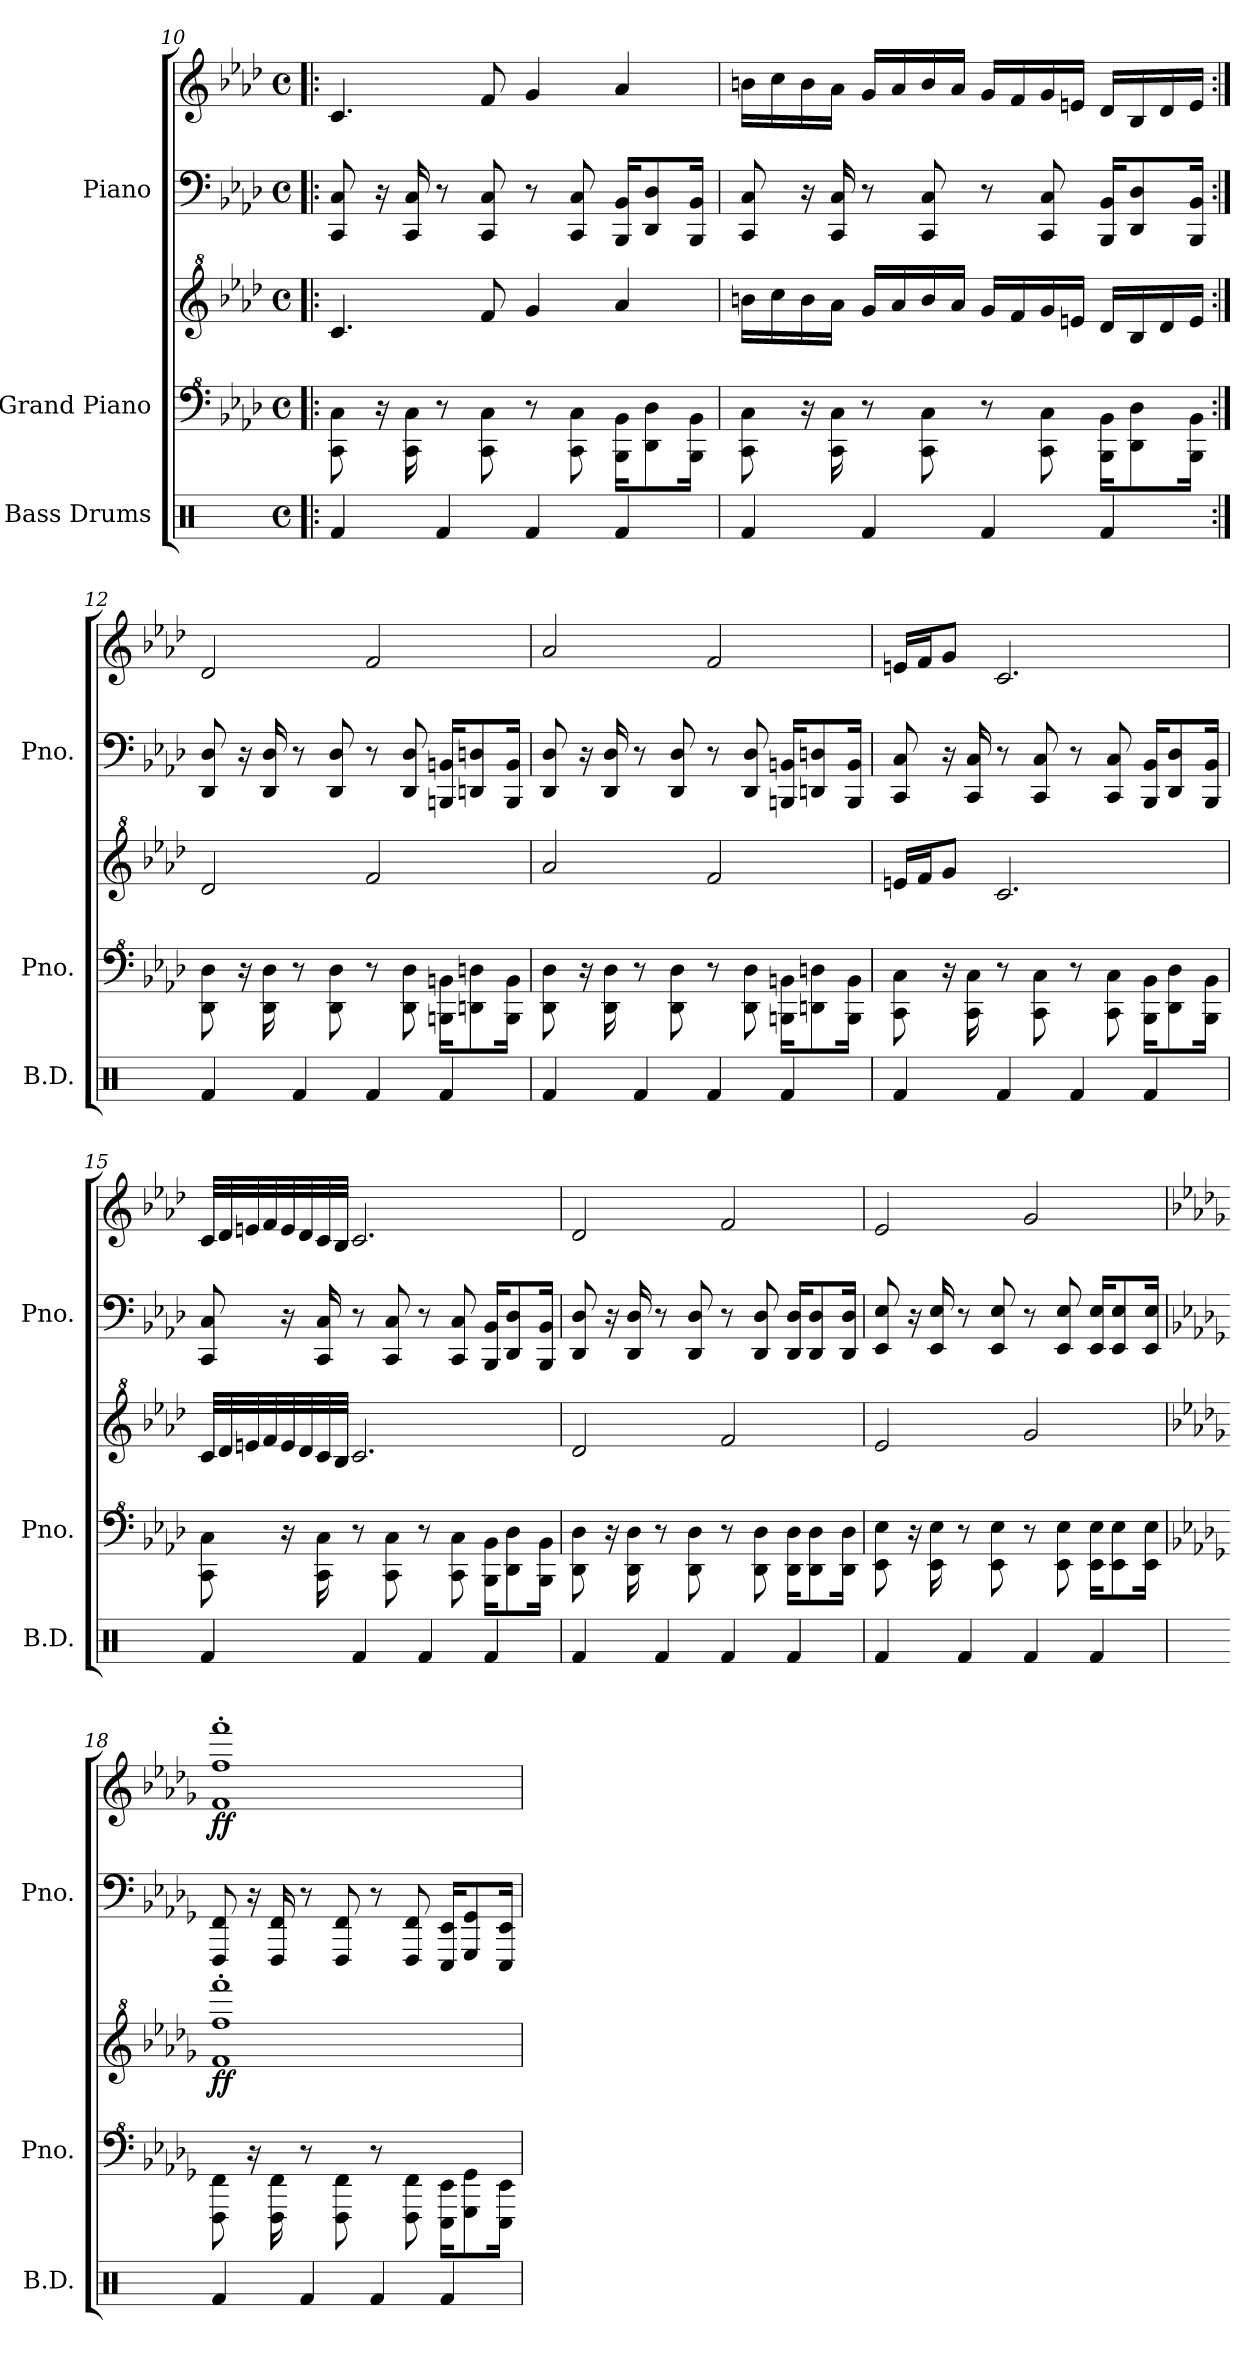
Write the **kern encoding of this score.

**kern	**kern	**kern	**dynam	**kern	**kern	**dynam
*part3	*part2	*part2	*part2	*part1	*part1	*part1
*staff5	*staff4	*staff3	*staff3/4	*staff2	*staff1	*staff1/2
*I"Bass Drums	*I"Grand Piano	*	*	*I"Piano	*	*
*I'B.D.	*I'Pno.	*	*	*I'Pno.	*	*
!!LO:PB:g=z
*clefX	*clefF^4	*clefG^2	*	*clefF4	*clefG2	*
*k[]	*k[b-e-a-d-]	*k[b-e-a-d-]	*	*k[b-e-a-d-]	*k[b-e-a-d-]	*
*M4/4	*M4/4	*M4/4	*	*M4/4	*M4/4	*
*met(c)	*met(c)	*met(c)	*	*met(c)	*met(c)	*
=10!|:	=10!|:	=10!|:	=10!|:	=10!|:	=10!|:	=10!|:
4Rf/	8C\ 8c\	4.cc/	.	8CC/ 8C/	4.c/	.
.	16r	.	.	16r	.	.
.	16C\ 16c\	.	.	16CC/ 16C/	.	.
4Rf/	8r	.	.	8r	.	.
.	8C\ 8c\	8ff/	.	8CC/ 8C/	8f/	.
4Rf/	8r	4gg/	.	8r	4g/	.
.	8C\ 8c\	.	.	8CC/ 8C/	.	.
4Rf/	16BB-\ 16B-\KL	4aa-/	.	16BBB-/ 16BB-/KL	4a-/	.
.	8D-\ 8d-\	.	.	8DD-/ 8D-/	.	.
.	16BB-\ 16B-\Jk	.	.	16BBB-/ 16BB-/Jk	.	.
=11	=11	=11	=11	=11	=11	=11
4Rf/	8C\ 8c\	16bbn\LL	.	8CC/ 8C/	16bn\LL	.
.	.	16ccc\	.	.	16cc\	.
.	16r	16bb\	.	16r	16b\	.
.	16C\ 16c\	16aa-\JJ	.	16CC/ 16C/	16a-\JJ	.
4Rf/	8r	16gg/LL	.	8r	16g/LL	.
.	.	16aa-/	.	.	16a-/	.
.	8C\ 8c\	16bb/	.	8CC/ 8C/	16b/	.
.	.	16aa-/JJ	.	.	16a-/JJ	.
4Rf/	8r	16gg/LL	.	8r	16g/LL	.
.	.	16ff/	.	.	16f/	.
.	8C\ 8c\	16gg/	.	8CC/ 8C/	16g/	.
.	.	16een/JJ	.	.	16en/JJ	.
4Rf/	16BB-\ 16B-\KL	16dd-/LL	.	16BBB-/ 16BB-/KL	16d-/LL	.
.	8D-\ 8d-\	16b-/	.	8DD-/ 8D-/	16B-/	.
.	.	16dd-/	.	.	16d-/	.
.	16BB-\ 16B-\Jk	16ee/JJ	.	16BBB-/ 16BB-/Jk	16e/JJ	.
!!LO:LB:g=z
=12:|!	=12:|!	=12:|!	=12:|!	=12:|!	=12:|!	=12:|!
4Rf/	8D-\ 8d-\	2dd-/	.	8DD-/ 8D-/	2d-/	.
.	16r	.	.	16r	.	.
.	16D-\ 16d-\	.	.	16DD-/ 16D-/	.	.
4Rf/	8r	.	.	8r	.	.
.	8D-\ 8d-\	.	.	8DD-/ 8D-/	.	.
4Rf/	8r	2ff/	.	8r	2f/	.
.	8D-\ 8d-\	.	.	8DD-/ 8D-/	.	.
4Rf/	16BBn\ 16Bn\KL	.	.	16BBBn/ 16BBn/KL	.	.
.	8Dn\ 8dn\	.	.	8DDn/ 8Dn/	.	.
.	16BB\ 16B\Jk	.	.	16BBB/ 16BB/Jk	.	.
=13	=13	=13	=13	=13	=13	=13
4Rf/	8D-\ 8d-\	2aa-/	.	8DD-/ 8D-/	2a-/	.
.	16r	.	.	16r	.	.
.	16D-\ 16d-\	.	.	16DD-/ 16D-/	.	.
4Rf/	8r	.	.	8r	.	.
.	8D-\ 8d-\	.	.	8DD-/ 8D-/	.	.
4Rf/	8r	2ff/	.	8r	2f/	.
.	8D-\ 8d-\	.	.	8DD-/ 8D-/	.	.
4Rf/	16BBn\ 16Bn\KL	.	.	16BBBn/ 16BBn/KL	.	.
.	8Dn\ 8dn\	.	.	8DDn/ 8Dn/	.	.
.	16BB\ 16B\Jk	.	.	16BBB/ 16BB/Jk	.	.
=14	=14	=14	=14	=14	=14	=14
4Rf/	8C\ 8c\	16een/LL	.	8CC/ 8C/	16en/LL	.
.	.	16ff/J	.	.	16f/J	.
.	16r	8gg/J	.	16r	8g/J	.
.	16C\ 16c\	.	.	16CC/ 16C/	.	.
4Rf/	8r	2.cc/	.	8r	2.c/	.
.	8C\ 8c\	.	.	8CC/ 8C/	.	.
4Rf/	8r	.	.	8r	.	.
.	8C\ 8c\	.	.	8CC/ 8C/	.	.
4Rf/	16BB-\ 16B-\KL	.	.	16BBB-/ 16BB-/KL	.	.
.	8D-\ 8d-\	.	.	8DD-/ 8D-/	.	.
.	16BB-\ 16B-\Jk	.	.	16BBB-/ 16BB-/Jk	.	.
!!LO:PB:g=z
=15	=15	=15	=15	=15	=15	=15
4Rf/	8C\ 8c\	32cc/LLL	.	8CC/ 8C/	32c/LLL	.
.	.	32dd-/	.	.	32d-/	.
.	.	32een/	.	.	32en/	.
.	.	32ff/	.	.	32f/	.
.	16r	32ee/	.	16r	32e/	.
.	.	32dd-/	.	.	32d-/	.
.	16C\ 16c\	32cc/	.	16CC/ 16C/	32c/	.
.	.	32b-/JJJ	.	.	32B-/JJJ	.
4Rf/	8r	2.cc/	.	8r	2.c/	.
.	8C\ 8c\	.	.	8CC/ 8C/	.	.
4Rf/	8r	.	.	8r	.	.
.	8C\ 8c\	.	.	8CC/ 8C/	.	.
4Rf/	16BB-\ 16B-\KL	.	.	16BBB-/ 16BB-/KL	.	.
.	8D-\ 8d-\	.	.	8DD-/ 8D-/	.	.
.	16BB-\ 16B-\Jk	.	.	16BBB-/ 16BB-/Jk	.	.
=16	=16	=16	=16	=16	=16	=16
4Rf/	8D-\ 8d-\	2dd-/	.	8DD-/ 8D-/	2d-/	.
.	16r	.	.	16r	.	.
.	16D-\ 16d-\	.	.	16DD-/ 16D-/	.	.
4Rf/	8r	.	.	8r	.	.
.	8D-\ 8d-\	.	.	8DD-/ 8D-/	.	.
4Rf/	8r	2ff/	.	8r	2f/	.
.	8D-\ 8d-\	.	.	8DD-/ 8D-/	.	.
4Rf/	16D-\ 16d-\KL	.	.	16DD-/ 16D-/KL	.	.
.	8D-\ 8d-\	.	.	8DD-/ 8D-/	.	.
.	16D-\ 16d-\Jk	.	.	16DD-/ 16D-/Jk	.	.
!!LO:LB:g=z
=17	=17	=17	=17	=17	=17	=17
4Rf/	8E-\ 8e-\	2ee-/	.	8EE-/ 8E-/	2e-/	.
.	16r	.	.	16r	.	.
.	16E-\ 16e-\	.	.	16EE-/ 16E-/	.	.
4Rf/	8r	.	.	8r	.	.
.	8E-\ 8e-\	.	.	8EE-/ 8E-/	.	.
4Rf/	8r	2gg/	.	8r	2g/	.
.	8E-\ 8e-\	.	.	8EE-/ 8E-/	.	.
4Rf/	16E-\ 16e-\KL	.	.	16EE-/ 16E-/KL	.	.
.	8E-\ 8e-\	.	.	8EE-/ 8E-/	.	.
.	16E-\ 16e-\Jk	.	.	16EE-/ 16E-/Jk	.	.
=18	=18	=18	=18	=18	=18	=18
*	*k[b-e-a-d-g-]	*k[b-e-a-d-g-]	*	*k[b-e-a-d-g-]	*k[b-e-a-d-g-]	*
!	!	!	!LO:DY:b	!	!	!LO:DY:b
4Rf/	8FF\ 8F\	1ff' 1fff' 1ffff'	ff	8FFF/ 8FF/	1f' 1ff' 1fff'	ff
.	16r	.	.	16r	.	.
.	16FF\ 16F\	.	.	16FFF/ 16FF/	.	.
4Rf/	8r	.	.	8r	.	.
.	8FF\ 8F\	.	.	8FFF/ 8FF/	.	.
4Rf/	8r	.	.	8r	.	.
.	8FF\ 8F\	.	.	8FFF/ 8FF/	.	.
4Rf/	16EE-\ 16E-\KL	.	.	16EEE-/ 16EE-/KL	.	.
.	8GG-\ 8G-\	.	.	8GGG-/ 8GG-/	.	.
.	16EE-\ 16E-\Jk	.	.	16EEE-/ 16EE-/Jk	.	.
=	=	=	=	=	=	=
*-	*-	*-	*-	*-	*-	*-
